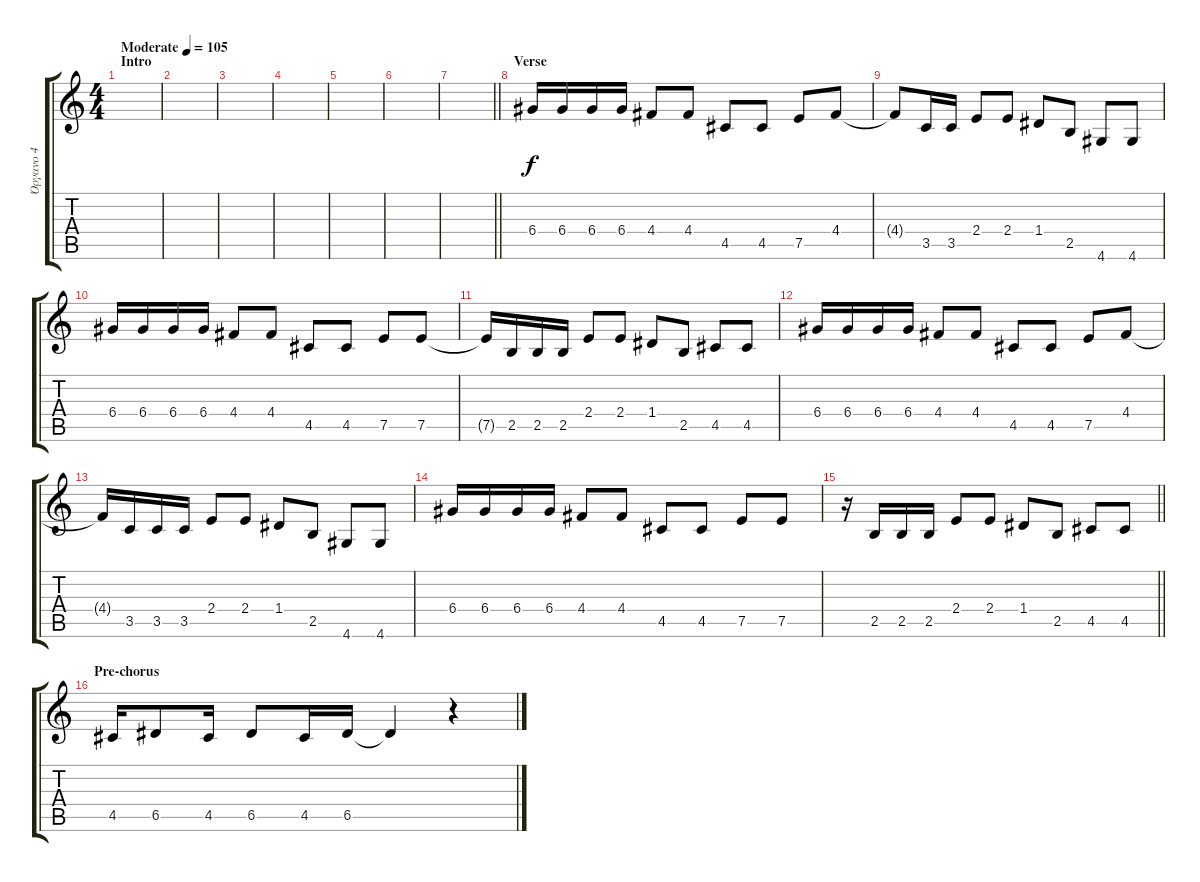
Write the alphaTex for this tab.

\track ("Όργανο 4" "Όργανο 4") {instrument electricguitarclean}
\staff {score tabs}
\tuning (E4 B3 G3 D3 A2 E2) {hide}
\ts (4 4)
\section ("" "Intro")
\tempo (105 "Moderate")
\clef g2
\ks c
|
|
|
|
|
|
\barLineRight lightlight
|
\section ("" "Verse")
6.4.16 6.4.16 6.4.16 6.4.16 4.4.8 4.4.8 4.5.8 4.5.8 7.5.8 4.4.8 |
4.4{t}.8 3.5.16 3.5.16 2.4.8 2.4.8 1.4.8 2.5.8 4.6.8 4.6.8 |
6.4.16 6.4.16 6.4.16 6.4.16 4.4.8 4.4.8 4.5.8 4.5.8 7.5.8 7.5.8 |
7.5{t}.16 2.5.16 2.5.16 2.5.16 2.4.8 2.4.8 1.4.8 2.5.8 4.5.8 4.5.8 |
6.4.16 6.4.16 6.4.16 6.4.16 4.4.8 4.4.8 4.5.8 4.5.8 7.5.8 4.4.8 |
4.4{t}.16 3.5.16 3.5.16 3.5.16 2.4.8 2.4.8 1.4.8 2.5.8 4.6.8 4.6.8 |
6.4.16 6.4.16 6.4.16 6.4.16 4.4.8 4.4.8 4.5.8 4.5.8 7.5.8 7.5.8 |
\barLineRight lightlight
r.16 2.5.16 2.5.16 2.5.16 2.4.8 2.4.8 1.4.8 2.5.8 4.5.8 4.5.8 |
\section ("" "Pre-chorus")
4.5.16 6.5.8 4.5.16 6.5.8 4.5.16 6.5.16 6.5{t}.4 r.4
